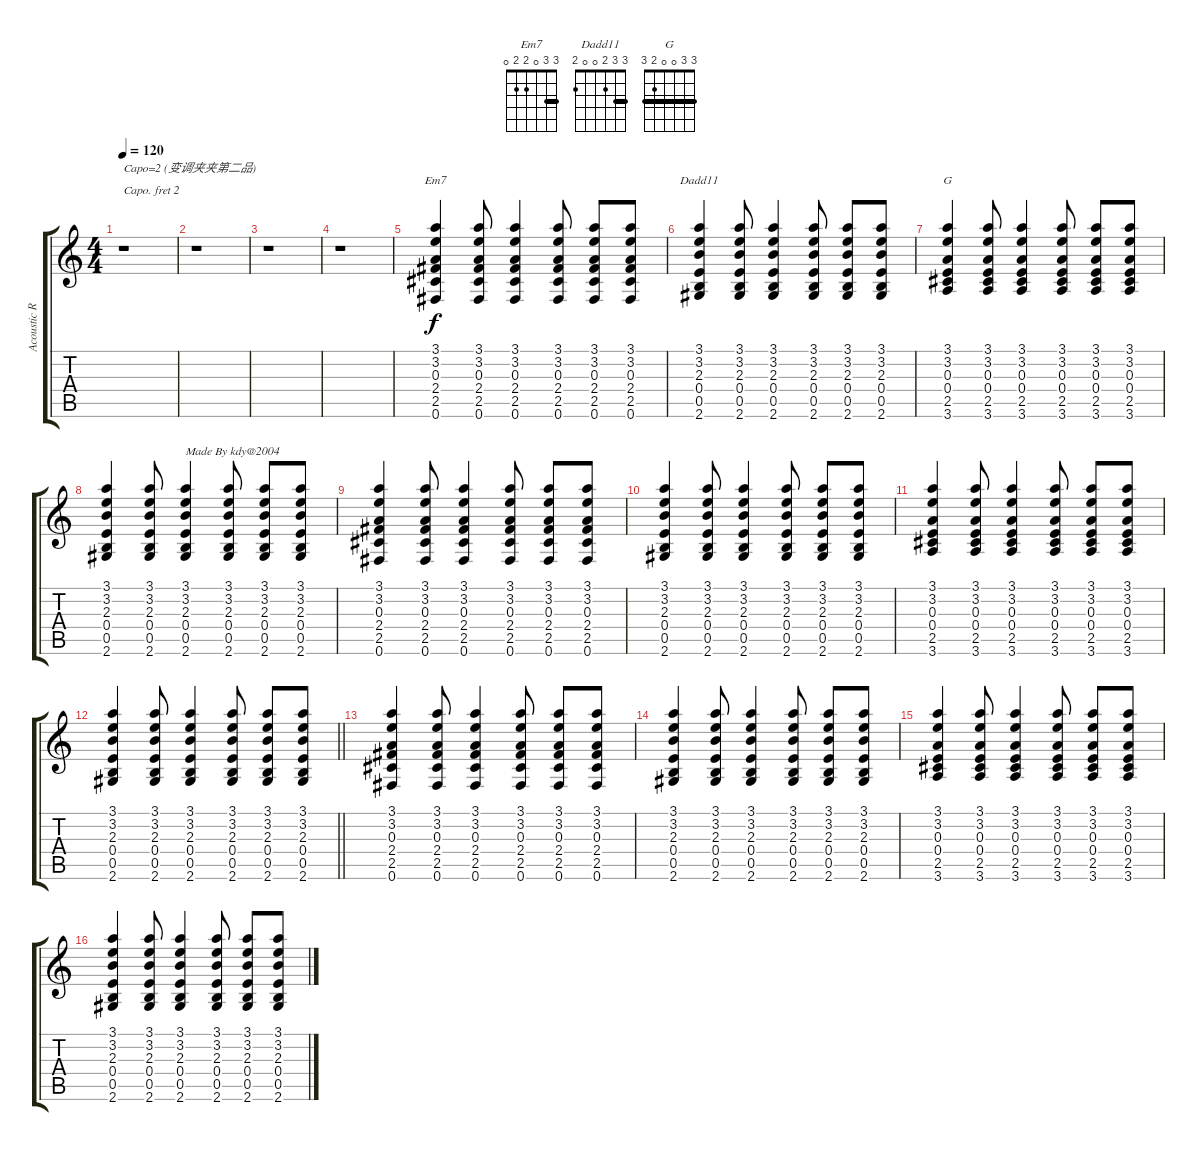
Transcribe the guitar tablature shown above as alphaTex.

\track ("Acoustic Rhythm" "Acoustic R") {instrument acousticguitarsteel}
\staff {score tabs}
\capo 2
\tuning (E4 B3 G3 D3 A2 E2) {hide}
\chord ("Em7" 3 3 0 2 2 0) {barre 3}
\chord ("Dadd11" 3 3 2 0 0 2) {barre 3}
\chord ("G" 3 3 0 0 2 3) {barre 3}
\ts (4 4)
\tempo 120
\clef g2
\ks c
r.1{txt "Capo=2 (变调夹夹第二品)" dy f instrument acousticguitarsteel} |
r.1 |
r.1 |
r.1 |
(3.1 3.2 0.3 2.4 2.5 0.6).4{ch "Em7"} (3.1 3.2 0.3 2.4 2.5 0.6).8 (3.1 3.2 0.3 2.4 2.5 0.6).4 (3.1 3.2 0.3 2.4 2.5 0.6).8 (3.1 3.2 0.3 2.4 2.5 0.6).8 (3.1 3.2 0.3 2.4 2.5 0.6).8 |
(3.1 3.2 2.3 0.4 0.5 2.6).4{ch "Dadd11"} (3.1 3.2 2.3 0.4 0.5 2.6).8 (3.1 3.2 2.3 0.4 0.5 2.6).4 (3.1 3.2 2.3 0.4 0.5 2.6).8 (3.1 3.2 2.3 0.4 0.5 2.6).8 (3.1 3.2 2.3 0.4 0.5 2.6).8 |
(3.1 3.2 0.3 0.4 2.5 3.6).4{ch "G"} (3.1 3.2 0.3 0.4 2.5 3.6).8 (3.1 3.2 0.3 0.4 2.5 3.6).4 (3.1 3.2 0.3 0.4 2.5 3.6).8 (3.1 3.2 0.3 0.4 2.5 3.6).8 (3.1 3.2 0.3 0.4 2.5 3.6).8 |
(3.1 3.2 2.3 0.4 0.5 2.6).4 (3.1 3.2 2.3 0.4 0.5 2.6).8 (3.1 3.2 2.3 0.4 0.5 2.6).4{txt "Made By kdy@2004"} (3.1 3.2 2.3 0.4 0.5 2.6).8 (3.1 3.2 2.3 0.4 0.5 2.6).8 (3.1 3.2 2.3 0.4 0.5 2.6).8 |
(3.1 3.2 0.3 2.4 2.5 0.6).4 (3.1 3.2 0.3 2.4 2.5 0.6).8 (3.1 3.2 0.3 2.4 2.5 0.6).4 (3.1 3.2 0.3 2.4 2.5 0.6).8 (3.1 3.2 0.3 2.4 2.5 0.6).8 (3.1 3.2 0.3 2.4 2.5 0.6).8 |
(3.1 3.2 2.3 0.4 0.5 2.6).4 (3.1 3.2 2.3 0.4 0.5 2.6).8 (3.1 3.2 2.3 0.4 0.5 2.6).4 (3.1 3.2 2.3 0.4 0.5 2.6).8 (3.1 3.2 2.3 0.4 0.5 2.6).8 (3.1 3.2 2.3 0.4 0.5 2.6).8 |
(3.1 3.2 0.3 0.4 2.5 3.6).4 (3.1 3.2 0.3 0.4 2.5 3.6).8 (3.1 3.2 0.3 0.4 2.5 3.6).4 (3.1 3.2 0.3 0.4 2.5 3.6).8 (3.1 3.2 0.3 0.4 2.5 3.6).8 (3.1 3.2 0.3 0.4 2.5 3.6).8 |
\barLineRight lightlight
(3.1 3.2 2.3 0.4 0.5 2.6).4 (3.1 3.2 2.3 0.4 0.5 2.6).8 (3.1 3.2 2.3 0.4 0.5 2.6).4 (3.1 3.2 2.3 0.4 0.5 2.6).8 (3.1 3.2 2.3 0.4 0.5 2.6).8 (3.1 3.2 2.3 0.4 0.5 2.6).8 |
(3.1 3.2 0.3 2.4 2.5 0.6).4 (3.1 3.2 0.3 2.4 2.5 0.6).8 (3.1 3.2 0.3 2.4 2.5 0.6).4 (3.1 3.2 0.3 2.4 2.5 0.6).8 (3.1 3.2 0.3 2.4 2.5 0.6).8 (3.1 3.2 0.3 2.4 2.5 0.6).8 |
(3.1 3.2 2.3 0.4 0.5 2.6).4 (3.1 3.2 2.3 0.4 0.5 2.6).8 (3.1 3.2 2.3 0.4 0.5 2.6).4 (3.1 3.2 2.3 0.4 0.5 2.6).8 (3.1 3.2 2.3 0.4 0.5 2.6).8 (3.1 3.2 2.3 0.4 0.5 2.6).8 |
(3.1 3.2 0.3 0.4 2.5 3.6).4 (3.1 3.2 0.3 0.4 2.5 3.6).8 (3.1 3.2 0.3 0.4 2.5 3.6).4 (3.1 3.2 0.3 0.4 2.5 3.6).8 (3.1 3.2 0.3 0.4 2.5 3.6).8 (3.1 3.2 0.3 0.4 2.5 3.6).8 |
(3.1 3.2 2.3 0.4 0.5 2.6).4 (3.1 3.2 2.3 0.4 0.5 2.6).8 (3.1 3.2 2.3 0.4 0.5 2.6).4 (3.1 3.2 2.3 0.4 0.5 2.6).8 (3.1 3.2 2.3 0.4 0.5 2.6).8 (3.1 3.2 2.3 0.4 0.5 2.6).8
